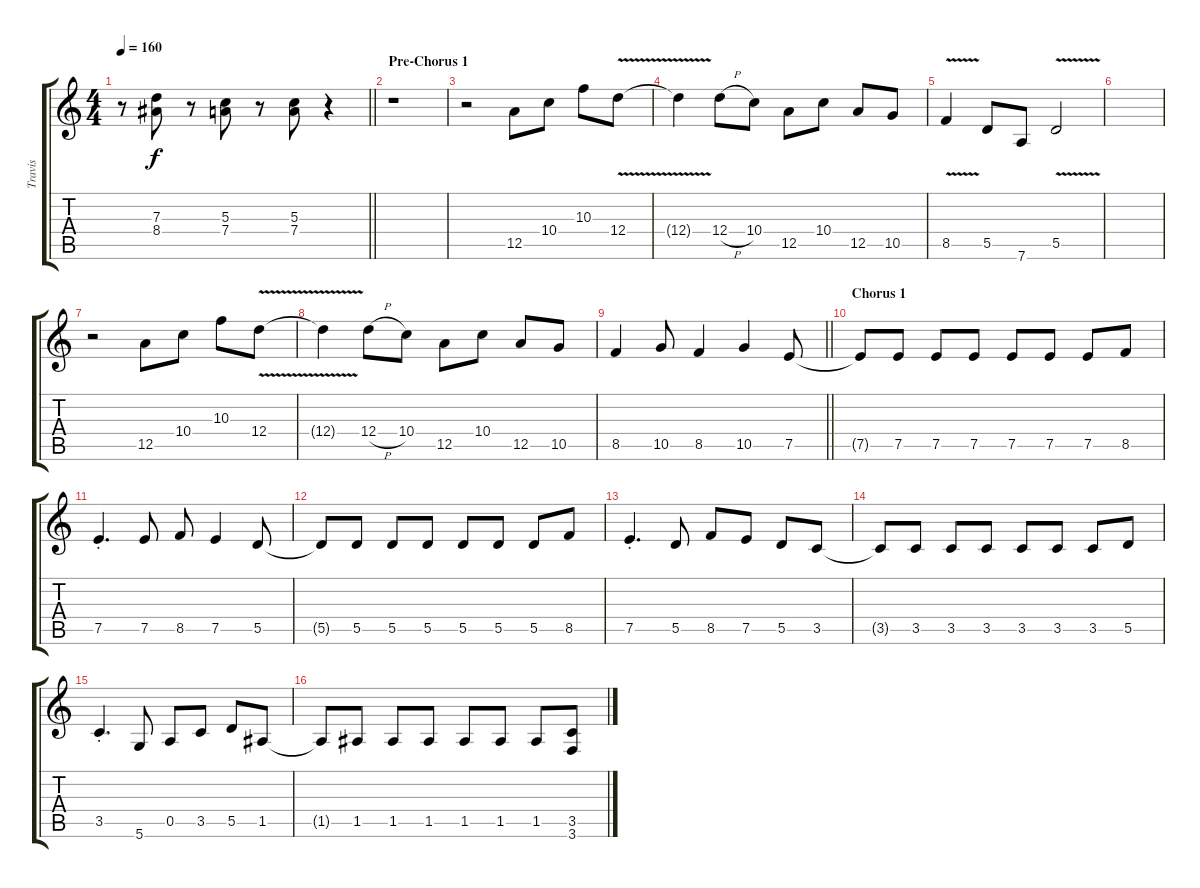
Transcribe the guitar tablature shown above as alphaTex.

\track ("Travis" "Travis") {instrument distortionguitar}
\staff {score tabs}
\tuning (E4 B3 G3 D3 A2 D2) {hide}
\ts (4 4)
\tempo 160
\clef g2
\barLineRight lightlight
\ks c
r.8{dy f} (7.3 8.4).8 r.8 (5.3 7.4).8 r.8 (5.3 7.4).8 r.4 |
\section ("" "Pre-Chorus 1")
r.1 |
r.2 12.5.8 10.4.8 10.3.8 12.4{v}.8 |
12.4{t}.4 12.4{h}.8 10.4.8 12.5.8 10.4.8 12.5.8 10.5.8 |
8.5{v}.4 5.5.8 7.6.8 5.5{v}.2 |
|
r.2 12.5.8 10.4.8 10.3.8 12.4{v}.8 |
12.4{t}.4 12.4{h}.8 10.4.8 12.5.8 10.4.8 12.5.8 10.5.8 |
\barLineRight lightlight
8.5.4 10.5.8 8.5.4 10.5.4 7.5.8 |
\section ("" "Chorus 1")
7.5{t}.8 7.5.8 7.5.8 7.5.8 7.5.8 7.5.8 7.5.8 8.5.8 |
7.5{st}.4{d} 7.5.8 8.5.8 7.5.4 5.5.8 |
5.5{t}.8 5.5.8 5.5.8 5.5.8 5.5.8 5.5.8 5.5.8 8.5.8 |
7.5{st}.4{d} 5.5.8 8.5.8 7.5.8 5.5.8 3.5.8 |
3.5{t}.8 3.5.8 3.5.8 3.5.8 3.5.8 3.5.8 3.5.8 5.5.8 |
3.5{st}.4{d} 5.6.8 0.5.8 3.5.8 5.5.8 1.5.8 |
1.5{t}.8 1.5.8 1.5.8 1.5.8 1.5.8 1.5.8 1.5.8 (3.5 3.6).8
